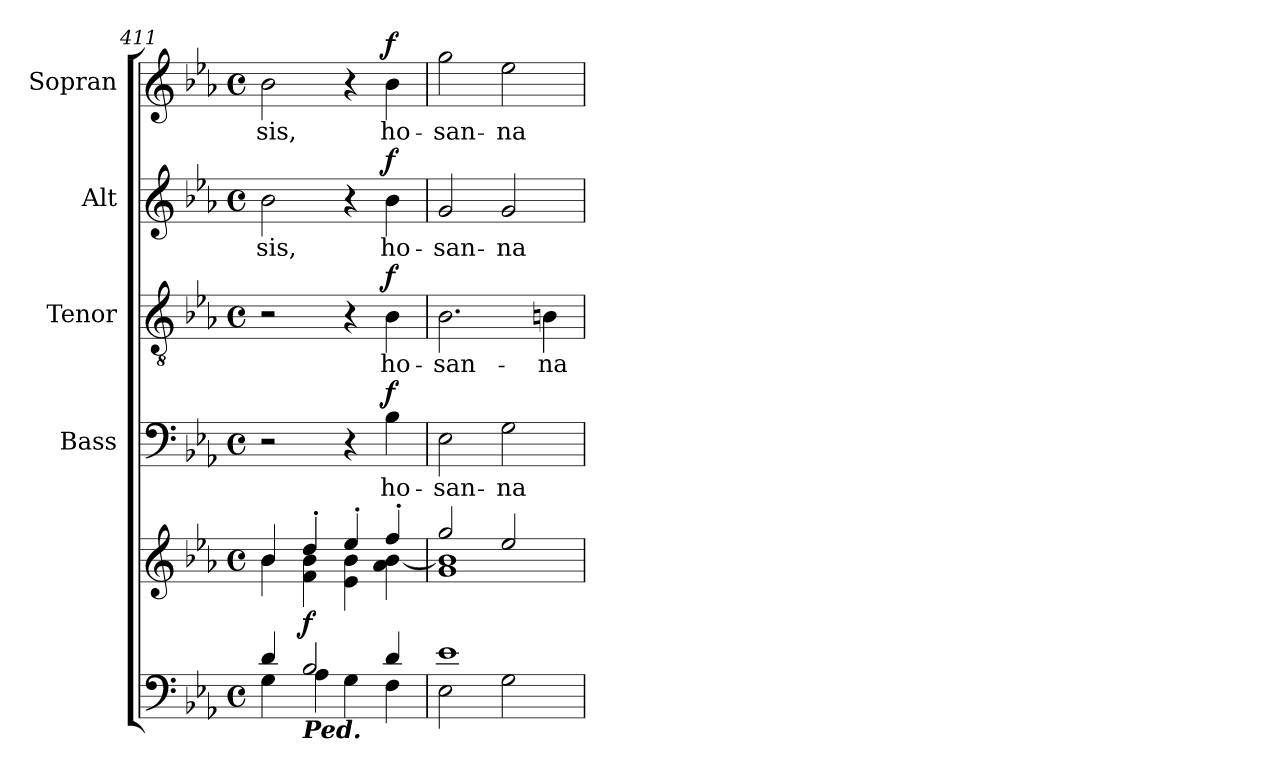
**kern	**kern	**dynam	**kern	**text	**dynam	**kern	**text	**dynam	**kern	**text	**dynam	**kern	**text	**dynam
*part5	*part5	*part5	*part4	*part4	*part4	*part3	*part3	*part3	*part2	*part2	*part2	*part1	*part1	*part1
*staff6	*staff5	*staff5/6	*staff4	*staff4	*staff4	*staff3	*staff3	*staff3	*staff2	*staff2	*staff2	*staff1	*staff1	*staff1
*	*	*	*I"Bass	*	*	*I"Tenor	*	*	*I"Alt	*	*	*I"Sopran	*	*
*	*	*	*I'B.	*	*	*I'T.	*	*	*I'A.	*	*	*I'S.	*	*
*clefF4	*clefG2	*	*clefF4	*	*	*clefGv2	*	*	*clefG2	*	*	*clefG2	*	*
*k[b-e-a-]	*k[b-e-a-]	*	*k[b-e-a-]	*	*	*k[b-e-a-]	*	*	*k[b-e-a-]	*	*	*k[b-e-a-]	*	*
*E-:	*E-:	*	*E-:	*	*	*E-:	*	*	*E-:	*	*	*E-:	*	*
*M4/4	*M4/4	*	*M4/4	*	*	*M4/4	*	*	*M4/4	*	*	*M4/4	*	*
*met(c)	*met(c)	*	*met(c)	*	*	*met(c)	*	*	*met(c)	*	*	*met(c)	*	*
=411	=411	=411	=411	=411	=411	=411	=411	=411	=411	=411	=411	=411	=411	=411
*^	*^	*	*	*	*	*	*	*	*	*	*	*	*	*
!	!	!	!	!	!	!	!	!	!	!	!	!LO:LY:b	!	!	!LO:LY:b	!
4d/	4G\	4b-/	4b-\	.	2r	.	.	2r	.	.	2b-\	-sis,	.	2b-\	-sis,	.
!LO:TX:b:Bi:t=Ped.	!	!	!	!	!	!	!	!	!	!	!	!	!	!	!	!
!	!	!	!	!LO:DY:b	!	!	!	!	!	!	!	!	!	!	!	!
2B-/	4A-\	4dd'>/	4f\ 4b-\	f	.	.	.	.	.	.	.	.	.	.	.	.
.	4G\	4ee-'>/	4e-\ 4b-\	.	4r	.	.	4r	.	.	4r	.	.	4r	.	.
!	!	!	!	!	!	!LO:LY:b	!LO:DY:a	!	!LO:LY:b	!LO:DY:a	!	!LO:LY:b	!LO:DY:a	!	!LO:LY:b	!LO:DY:a
4d/	4F\	4ff'>/	4a-\ [<4b-\	.	4B-\	ho-	f	4B-\	ho-	f	4b-\	ho-	f	4b-\	ho-	f
=412	=412	=412	=412	=412	=412	=412	=412	=412	=412	=412	=412	=412	=412	=412	=412	=412
!	!	!	!	!	!	!LO:LY:b	!	!	!LO:LY:b	!	!	!LO:LY:b	!	!	!LO:LY:b	!
1e-	2E-\	2gg/	1g 1b-]	.	2E-\	-san-	.	2.B-\	-san-	.	2g/	-san-	.	2gg\	-san-	.
!	!	!	!	!	!	!LO:LY:b	!	!	!	!	!	!LO:LY:b	!	!	!LO:LY:b	!
.	2G\	2ee-/	.	.	2G\	-na	.	.	.	.	2g/	-na	.	2ee-\	-na	.
!	!	!	!	!	!	!	!	!	!LO:LY:b	!	!	!	!	!	!	!
.	.	.	.	.	.	.	.	4Bn\	-na	.	.	.	.	.	.	.
*v	*v	*	*	*	*	*	*	*	*	*	*	*	*	*	*	*
*	*v	*v	*	*	*	*	*	*	*	*	*	*	*	*	*
=	=	=	=	=	=	=	=	=	=	=	=	=	=	=
*-	*-	*-	*-	*-	*-	*-	*-	*-	*-	*-	*-	*-	*-	*-
